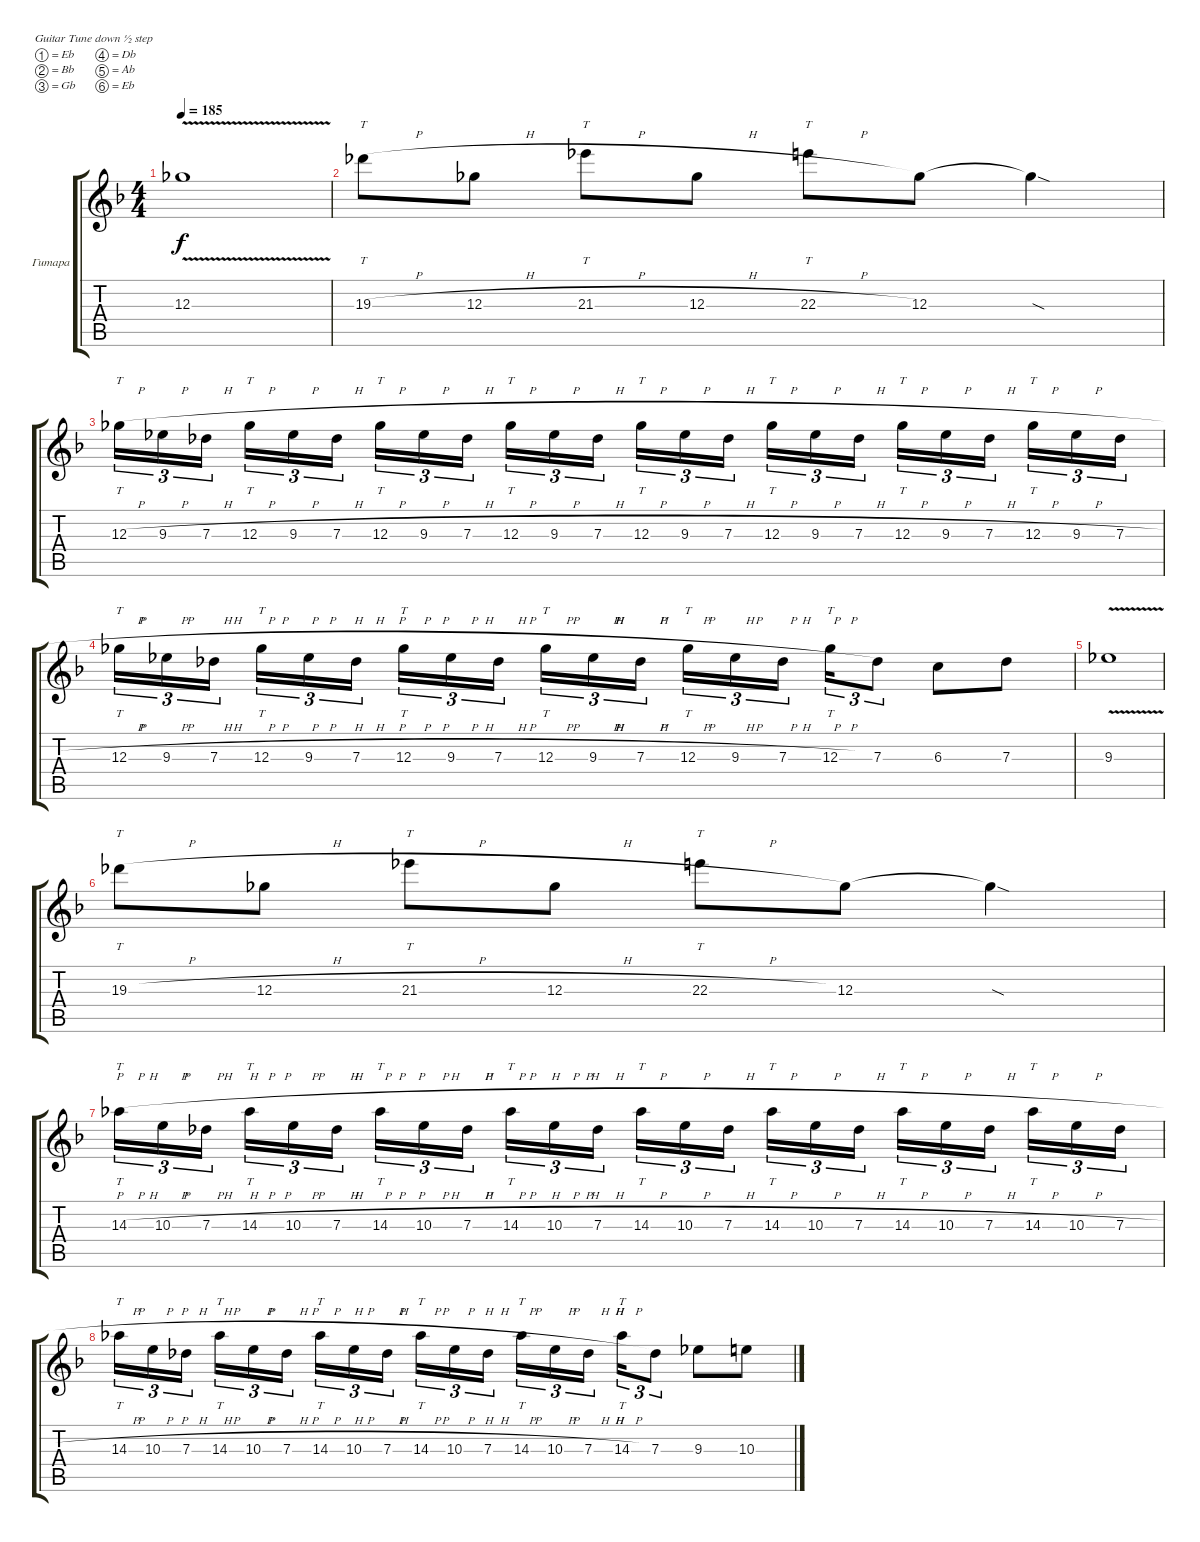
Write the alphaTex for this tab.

\bracketExtendMode groupsimilarinstruments
\firstSystemTrackNameOrientation horizontal
\otherSystemsTrackNameOrientation horizontal
\track ("Владимир Холстинин" "Гитара") {instrument distortionguitar}
\staff {score tabs}
\tuning (Eb4 Bb3 Gb3 Db3 Ab2 Eb2)
\ts (4 4)
\tempo 185
\clef g2
\ks dminor
12.3{v}.1{dy f} |
19.3{h}.8{tt} 12.3{h}.8 21.3{h}.8{tt} 12.3{h}.8 22.3{h}.8{tt} 12.3.8 12.3{sod t}.4 |
12.3{h}.16{tt tu (3 2)} 9.3{h}.16{tu (3 2)} 7.3{h}.16{tu (3 2)} 12.3{h}.16{tt tu (3 2)} 9.3{h}.16{tu (3 2)} 7.3{h}.16{tu (3 2)} 12.3{h}.16{tt tu (3 2)} 9.3{h}.16{tu (3 2)} 7.3{h}.16{tu (3 2)} 12.3{h}.16{tt tu (3 2)} 9.3{h}.16{tu (3 2)} 7.3{h}.16{tu (3 2)} 12.3{h}.16{tt tu (3 2)} 9.3{h}.16{tu (3 2)} 7.3{h}.16{tu (3 2)} 12.3{h}.16{tt tu (3 2)} 9.3{h}.16{tu (3 2)} 7.3{h}.16{tu (3 2)} 12.3{h}.16{tt tu (3 2)} 9.3{h}.16{tu (3 2)} 7.3{h}.16{tu (3 2)} 12.3{h}.16{tt tu (3 2)} 9.3{h}.16{tu (3 2)} 7.3{h}.16{tu (3 2)} |
12.3{h}.16{tt tu (3 2)} 9.3{h}.16{tu (3 2)} 7.3{h}.16{tu (3 2)} 12.3{h}.16{tt tu (3 2)} 9.3{h}.16{tu (3 2)} 7.3{h}.16{tu (3 2)} 12.3{h}.16{tt tu (3 2)} 9.3{h}.16{tu (3 2)} 7.3{h}.16{tu (3 2)} 12.3{h}.16{tt tu (3 2)} 9.3{h}.16{tu (3 2)} 7.3{h}.16{tu (3 2)} 12.3{h}.16{tt tu (3 2)} 9.3{h}.16{tu (3 2)} 7.3{h}.16{tu (3 2)} 12.3{h}.16{tt tu (3 2)} 7.3.8{tu (3 2)} 6.3.8 7.3.8 |
9.3{v}.1 |
19.3{h}.8{tt} 12.3{h}.8 21.3{h}.8{tt} 12.3{h}.8 22.3{h}.8{tt} 12.3.8 12.3{sod t}.4 |
14.3{h}.16{tt tu (3 2)} 10.3{h}.16{tu (3 2)} 7.3{h}.16{tu (3 2)} 14.3{h}.16{tt tu (3 2)} 10.3{h}.16{tu (3 2)} 7.3{h}.16{tu (3 2)} 14.3{h}.16{tt tu (3 2)} 10.3{h}.16{tu (3 2)} 7.3{h}.16{tu (3 2)} 14.3{h}.16{tt tu (3 2)} 10.3{h}.16{tu (3 2)} 7.3{h}.16{tu (3 2)} 14.3{h}.16{tt tu (3 2)} 10.3{h}.16{tu (3 2)} 7.3{h}.16{tu (3 2)} 14.3{h}.16{tt tu (3 2)} 10.3{h}.16{tu (3 2)} 7.3{h}.16{tu (3 2)} 14.3{h}.16{tt tu (3 2)} 10.3{h}.16{tu (3 2)} 7.3{h}.16{tu (3 2)} 14.3{h}.16{tt tu (3 2)} 10.3{h}.16{tu (3 2)} 7.3{h}.16{tu (3 2)} |
14.3{h}.16{tt tu (3 2)} 10.3{h}.16{tu (3 2)} 7.3{h}.16{tu (3 2)} 14.3{h}.16{tt tu (3 2)} 10.3{h}.16{tu (3 2)} 7.3{h}.16{tu (3 2)} 14.3{h}.16{tt tu (3 2)} 10.3{h}.16{tu (3 2)} 7.3{h}.16{tu (3 2)} 14.3{h}.16{tt tu (3 2)} 10.3{h}.16{tu (3 2)} 7.3{h}.16{tu (3 2)} 14.3{h}.16{tt tu (3 2)} 10.3{h}.16{tu (3 2)} 7.3{h}.16{tu (3 2)} 14.3{h}.16{tt tu (3 2)} 7.3.8{tu (3 2)} 9.3.8 10.3.8
